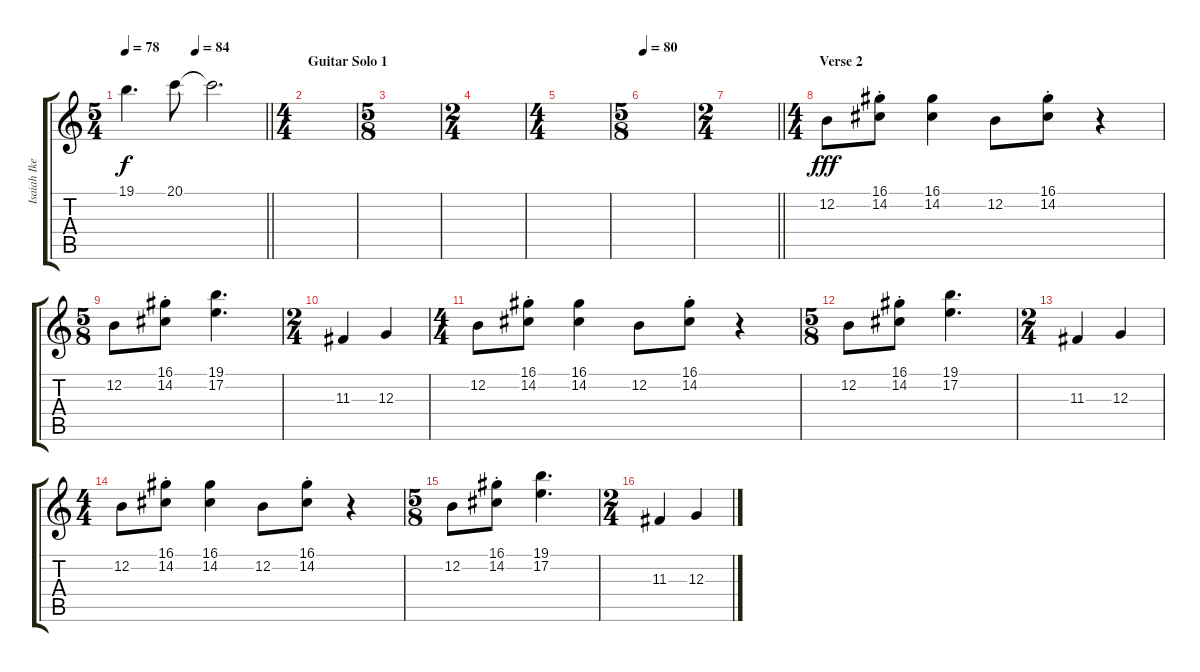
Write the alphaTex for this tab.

\track ("Isaiah Ikey Owens" "Isaiah Ike") {instrument rockorgan}
\staff {score tabs}
\tuning (E4 B3 G3 D3 A2 E2) {hide}
\ts (5 4)
\tempo 78
\tempo (84 0.5)
\clef g2
\barLineRight lightlight
\ks c
19.1.4{d dy f} 20.1.8 20.1{t}.2{d} |
\ts (4 4)
\section ("" "Guitar Solo 1")
|
\ts (5 8)
|
\ts (2 4)
|
\ts (4 4)
|
\ts (5 8)
\tempo 80
|
\ts (2 4)
\barLineRight lightlight
|
\ts (4 4)
\section ("" "Verse 2")
12.2.8{dy fff} (16.1{st} 14.2{st}).8 (16.1 14.2).4 12.2.8 (16.1{st} 14.2{st}).8 r.4 |
\ts (5 8)
12.2.8 (16.1{st} 14.2{st}).8 (19.1 17.2).4{d} |
\ts (2 4)
11.3.4 12.3.4 |
\ts (4 4)
12.2.8 (16.1{st} 14.2{st}).8 (16.1 14.2).4 12.2.8 (16.1{st} 14.2{st}).8 r.4 |
\ts (5 8)
12.2.8 (16.1{st} 14.2{st}).8 (19.1 17.2).4{d} |
\ts (2 4)
11.3.4 12.3.4 |
\ts (4 4)
12.2.8 (16.1{st} 14.2{st}).8 (16.1 14.2).4 12.2.8 (16.1{st} 14.2{st}).8 r.4 |
\ts (5 8)
12.2.8 (16.1{st} 14.2{st}).8 (19.1 17.2).4{d} |
\ts (2 4)
11.3.4 12.3.4
